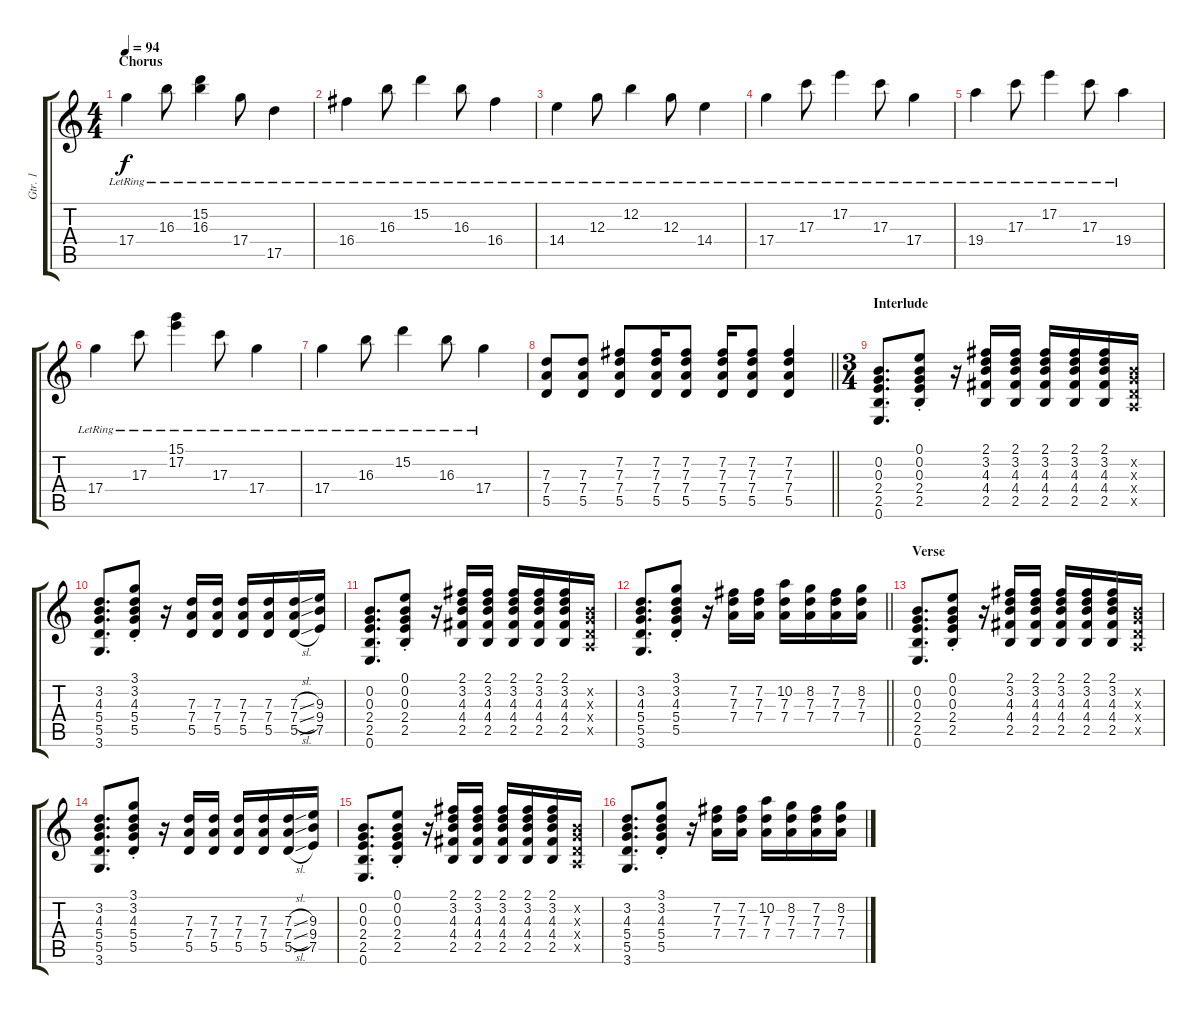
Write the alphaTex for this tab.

\track ("Gtr. 1" "Gtr. 1") {instrument electricguitarclean}
\staff {score tabs}
\tuning (E4 B3 G3 D3 A2 E2) {hide}
\ts (4 4)
\section ("" "Chorus")
\tempo 94
\clef g2
\ks c
17.4{lr}.4{dy f} 16.3{lr}.8 (15.2{lr} 16.3{lr}).4 17.4{lr}.8 17.5{lr}.4 |
16.4{lr}.4 16.3{lr}.8 15.2{lr}.4 16.3{lr}.8 16.4{lr}.4 |
14.4{lr}.4 12.3{lr}.8 12.2{lr}.4 12.3{lr}.8 14.4{lr}.4 |
17.4{lr}.4 17.3{lr}.8 17.2{lr}.4 17.3{lr}.8 17.4{lr}.4 |
19.4{lr}.4 17.3{lr}.8 17.2{lr}.4 17.3{lr}.8 19.4{lr}.4 |
17.4{lr}.4 17.3{lr}.8 (15.1{lr} 17.2{lr}).4 17.3{lr}.8 17.4{lr}.4 |
17.4{lr}.4 16.3{lr}.8 15.2{lr}.4 16.3{lr}.8 17.4{lr}.4 |
\barLineRight lightlight
(7.3 7.4 5.5).8 (7.3 7.4 5.5).8 (7.2 7.3 7.4 5.5).8 (7.2 7.3 7.4 5.5).16 (7.2 7.3 7.4 5.5).8 (7.2 7.3 7.4 5.5).16 (7.2 7.3 7.4 5.5).8 (7.2 7.3 7.4 5.5).4 |
\ts (3 4)
\section ("" "Interlude")
(0.2 0.3 2.4 2.5 0.6).8{d} (0.1{st} 0.2{st} 0.3{st} 2.4{st} 2.5{st}).8 r.16 (2.1 3.2 4.3 4.4 2.5).16 (2.1 3.2 4.3 4.4 2.5).16 (2.1 3.2 4.3 4.4 2.5).16 (2.1 3.2 4.3 4.4 2.5).16 (2.1 3.2 4.3 4.4 2.5).16 (0.2{x} 0.3{x} 0.4{x} 0.5{x}).16 |
(3.2 4.3 5.4 5.5 3.6).8{d} (3.1{st} 3.2{st} 4.3{st} 5.4{st} 5.5{st}).8 r.16 (7.3 7.4 5.5).16 (7.3 7.4 5.5).16 (7.3 7.4 5.5).16 (7.3 7.4 5.5).16 (7.3{sl} 7.4{sl} 5.5{sl}).16 (9.3 9.4 7.5).16 |
(0.2 0.3 2.4 2.5 0.6).8{d} (0.1{st} 0.2{st} 0.3{st} 2.4{st} 2.5{st}).8 r.16 (2.1 3.2 4.3 4.4 2.5).16 (2.1 3.2 4.3 4.4 2.5).16 (2.1 3.2 4.3 4.4 2.5).16 (2.1 3.2 4.3 4.4 2.5).16 (2.1 3.2 4.3 4.4 2.5).16 (0.2{x} 0.3{x} 0.4{x} 0.5{x}).16 |
\barLineRight lightlight
(3.2 4.3 5.4 5.5 3.6).8{d} (3.1{st} 3.2{st} 4.3{st} 5.4{st} 5.5{st}).8 r.16 (7.2 7.3 7.4).16 (7.2 7.3 7.4).16 (10.2 7.3 7.4).16 (8.2 7.3 7.4).16 (7.2 7.3 7.4).16 (8.2 7.3 7.4).16 |
\section ("" "Verse")
(0.2 0.3 2.4 2.5 0.6).8{d} (0.1{st} 0.2{st} 0.3{st} 2.4{st} 2.5{st}).8 r.16 (2.1 3.2 4.3 4.4 2.5).16 (2.1 3.2 4.3 4.4 2.5).16 (2.1 3.2 4.3 4.4 2.5).16 (2.1 3.2 4.3 4.4 2.5).16 (2.1 3.2 4.3 4.4 2.5).16 (0.2{x} 0.3{x} 0.4{x} 0.5{x}).16 |
(3.2 4.3 5.4 5.5 3.6).8{d} (3.1{st} 3.2{st} 4.3{st} 5.4{st} 5.5{st}).8 r.16 (7.3 7.4 5.5).16 (7.3 7.4 5.5).16 (7.3 7.4 5.5).16 (7.3 7.4 5.5).16 (7.3{sl} 7.4{sl} 5.5{sl}).16 (9.3 9.4 7.5).16 |
(0.2 0.3 2.4 2.5 0.6).8{d} (0.1{st} 0.2{st} 0.3{st} 2.4{st} 2.5{st}).8 r.16 (2.1 3.2 4.3 4.4 2.5).16 (2.1 3.2 4.3 4.4 2.5).16 (2.1 3.2 4.3 4.4 2.5).16 (2.1 3.2 4.3 4.4 2.5).16 (2.1 3.2 4.3 4.4 2.5).16 (0.2{x} 0.3{x} 0.4{x} 0.5{x}).16 |
(3.2 4.3 5.4 5.5 3.6).8{d} (3.1{st} 3.2{st} 4.3{st} 5.4{st} 5.5{st}).8 r.16 (7.2 7.3 7.4).16 (7.2 7.3 7.4).16 (10.2 7.3 7.4).16 (8.2 7.3 7.4).16 (7.2 7.3 7.4).16 (8.2 7.3 7.4).16
